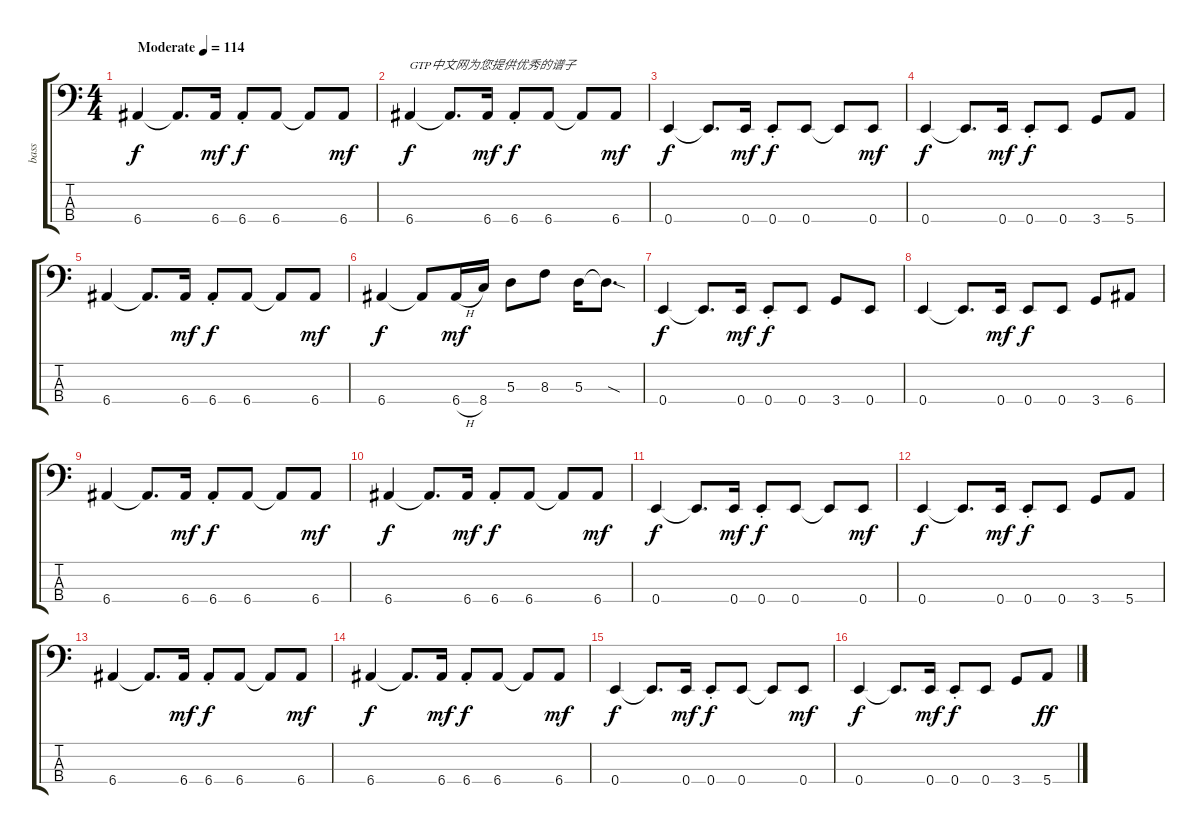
\track ("bass" "bass") {instrument electricbassfinger}
\staff {score tabs}
\tuning (G2 D2 A1 E1) {hide}
\ts (4 4)
\tempo (114 "Moderate")
\clef f4
\ks c
6.4.4{dy f instrument electricbassfinger} 6.4{t}.8{d} 6.4.16{dy mf} 6.4{st}.8{dy f} 6.4.8 6.4{t}.8 6.4.8{dy mf} |
6.4.4{txt "GTP中文网为您提供优秀的谱子" dy f} 6.4{t}.8{d} 6.4.16{dy mf} 6.4{st}.8{dy f} 6.4.8 6.4{t}.8 6.4.8{dy mf} |
0.4.4{dy f} 0.4{t}.8{d} 0.4.16{dy mf} 0.4{st}.8{dy f} 0.4.8 0.4{t}.8 0.4.8{dy mf} |
0.4.4{dy f} 0.4{t}.8{d} 0.4.16{dy mf} 0.4{st}.8{dy f} 0.4.8 3.4.8 5.4.8 |
6.4.4 6.4{t}.8{d} 6.4.16{dy mf} 6.4{st}.8{dy f} 6.4.8 6.4{t}.8 6.4.8{dy mf} |
6.4.4{dy f} 6.4{t}.8 6.4{h}.16{dy mf} 8.4.16 5.3.8 8.3.8 5.3.16 5.3{sod t}.8{d} |
0.4.4{dy f} 0.4{t}.8{d} 0.4.16{dy mf} 0.4{st}.8{dy f} 0.4.8 3.4.8 0.4.8 |
0.4.4 0.4{t}.8{d} 0.4.16{dy mf} 0.4.8{dy f} 0.4.8 3.4.8 6.4.8 |
6.4.4 6.4{t}.8{d} 6.4.16{dy mf} 6.4{st}.8{dy f} 6.4.8 6.4{t}.8 6.4.8{dy mf} |
6.4.4{dy f} 6.4{t}.8{d} 6.4.16{dy mf} 6.4{st}.8{dy f} 6.4.8 6.4{t}.8 6.4.8{dy mf} |
0.4.4{dy f} 0.4{t}.8{d} 0.4.16{dy mf} 0.4{st}.8{dy f} 0.4.8 0.4{t}.8 0.4.8{dy mf} |
0.4.4{dy f} 0.4{t}.8{d} 0.4.16{dy mf} 0.4{st}.8{dy f} 0.4.8 3.4.8 5.4.8 |
6.4.4 6.4{t}.8{d} 6.4.16{dy mf} 6.4{st}.8{dy f} 6.4.8 6.4{t}.8 6.4.8{dy mf} |
6.4.4{dy f} 6.4{t}.8{d} 6.4.16{dy mf} 6.4{st}.8{dy f} 6.4.8 6.4{t}.8 6.4.8{dy mf} |
0.4.4{dy f} 0.4{t}.8{d} 0.4.16{dy mf} 0.4{st}.8{dy f} 0.4.8 0.4{t}.8 0.4.8{dy mf} |
0.4.4{dy f} 0.4{t}.8{d} 0.4.16{dy mf} 0.4{st}.8{dy f} 0.4.8 3.4.8 5.4.8{dy ff}
